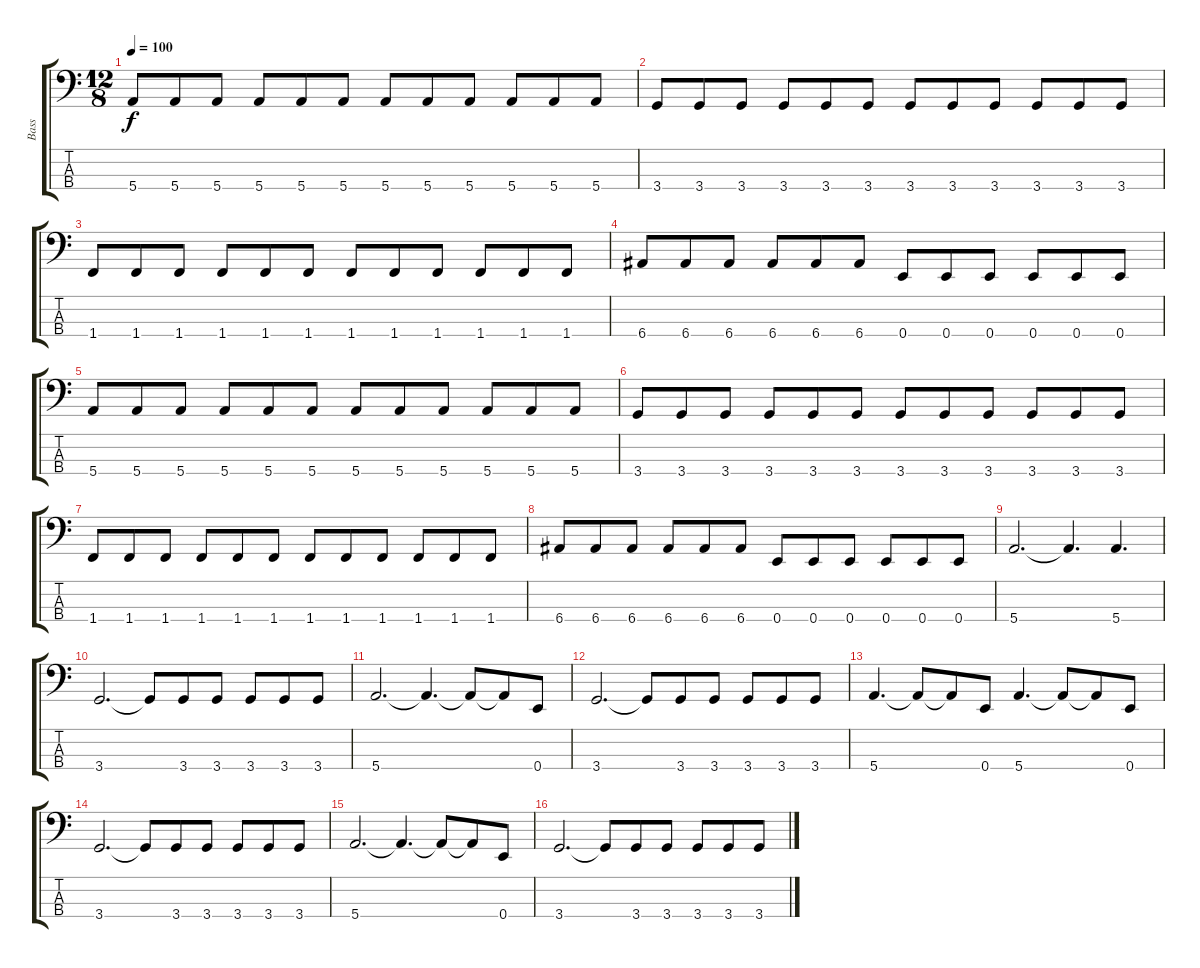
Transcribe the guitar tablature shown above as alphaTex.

\track ("Bass" "Bass") {instrument electricbasspick}
\staff {score tabs}
\tuning (G2 D2 A1 E1) {hide}
\ts (12 8)
\tempo 100
\clef f4
\ks c
5.4.8{dy f} 5.4.8 5.4.8 5.4.8 5.4.8 5.4.8 5.4.8 5.4.8 5.4.8 5.4.8 5.4.8 5.4.8 |
3.4.8 3.4.8 3.4.8 3.4.8 3.4.8 3.4.8 3.4.8 3.4.8 3.4.8 3.4.8 3.4.8 3.4.8 |
1.4.8 1.4.8 1.4.8 1.4.8 1.4.8 1.4.8 1.4.8 1.4.8 1.4.8 1.4.8 1.4.8 1.4.8 |
6.4.8 6.4.8 6.4.8 6.4.8 6.4.8 6.4.8 0.4.8 0.4.8 0.4.8 0.4.8 0.4.8 0.4.8 |
5.4.8 5.4.8 5.4.8 5.4.8 5.4.8 5.4.8 5.4.8 5.4.8 5.4.8 5.4.8 5.4.8 5.4.8 |
3.4.8 3.4.8 3.4.8 3.4.8 3.4.8 3.4.8 3.4.8 3.4.8 3.4.8 3.4.8 3.4.8 3.4.8 |
1.4.8 1.4.8 1.4.8 1.4.8 1.4.8 1.4.8 1.4.8 1.4.8 1.4.8 1.4.8 1.4.8 1.4.8 |
6.4.8 6.4.8 6.4.8 6.4.8 6.4.8 6.4.8 0.4.8 0.4.8 0.4.8 0.4.8 0.4.8 0.4.8 |
5.4.2{d} 5.4{t}.4{d} 5.4.4{d} |
3.4.2{d} 3.4{t}.8 3.4.8 3.4.8 3.4.8 3.4.8 3.4.8 |
5.4.2{d} 5.4{t}.4{d} 5.4{t}.8 5.4{t}.8 0.4.8 |
3.4.2{d} 3.4{t}.8 3.4.8 3.4.8 3.4.8 3.4.8 3.4.8 |
5.4.4{d} 5.4{t}.8 5.4{t}.8 0.4.8 5.4.4{d} 5.4{t}.8 5.4{t}.8 0.4.8 |
3.4.2{d} 3.4{t}.8 3.4.8 3.4.8 3.4.8 3.4.8 3.4.8 |
5.4.2{d} 5.4{t}.4{d} 5.4{t}.8 5.4{t}.8 0.4.8 |
3.4.2{d} 3.4{t}.8 3.4.8 3.4.8 3.4.8 3.4.8 3.4.8
